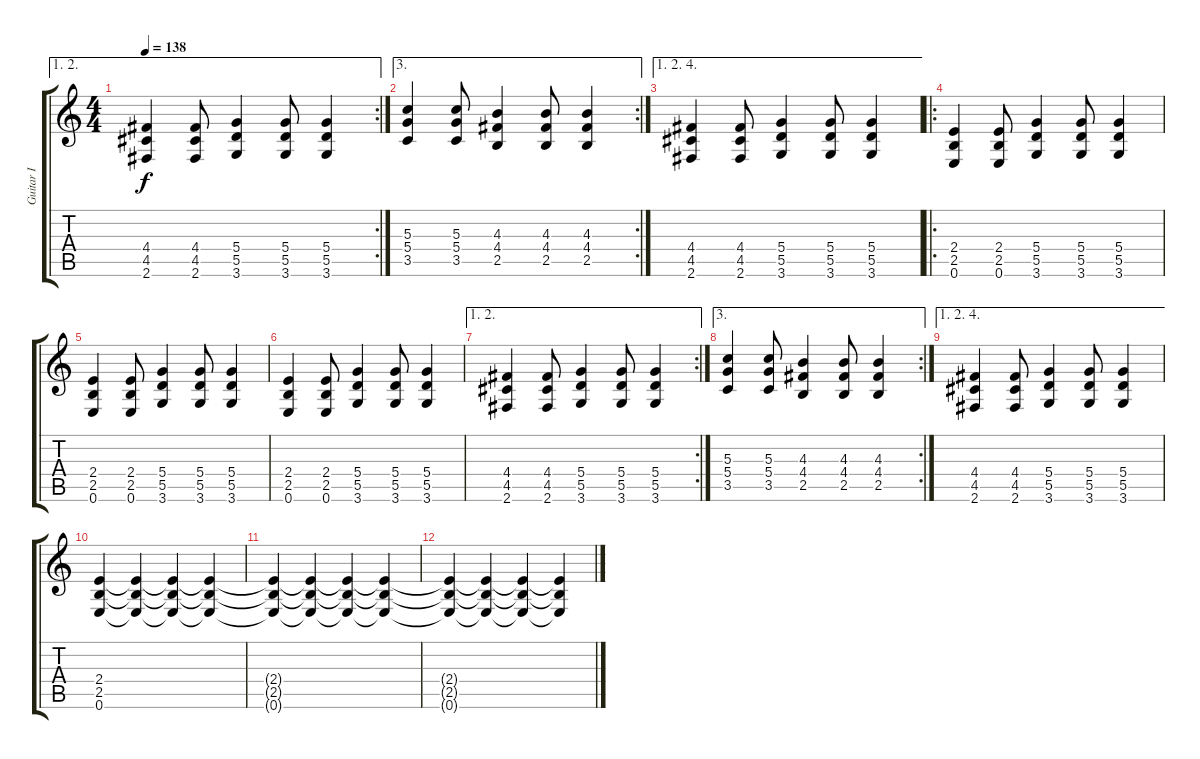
\track ("Guitar I" "Guitar I") {instrument distortionguitar}
\staff {score tabs}
\tuning (E4 B3 G3 D3 A2 E2) {hide}
\ae (1 2)
\rc 2
\ts (4 4)
\tempo 138
\clef g2
\ks c
(4.4 4.5 2.6).4{dy f} (4.4 4.5 2.6).8 (5.4 5.5 3.6).4 (5.4 5.5 3.6).8 (5.4 5.5 3.6).4 |
\ae 3
\rc 2
(5.3 5.4 3.5).4 (5.3 5.4 3.5).8 (4.3 4.4 2.5).4 (4.3 4.4 2.5).8 (4.3 4.4 2.5).4 |
\ae (1 2 4)
(4.4 4.5 2.6).4 (4.4 4.5 2.6).8 (5.4 5.5 3.6).4 (5.4 5.5 3.6).8 (5.4 5.5 3.6).4 |
\ro
(2.4 2.5 0.6).4 (2.4 2.5 0.6).8 (5.4 5.5 3.6).4 (5.4 5.5 3.6).8 (5.4 5.5 3.6).4 |
(2.4 2.5 0.6).4 (2.4 2.5 0.6).8 (5.4 5.5 3.6).4 (5.4 5.5 3.6).8 (5.4 5.5 3.6).4 |
(2.4 2.5 0.6).4 (2.4 2.5 0.6).8 (5.4 5.5 3.6).4 (5.4 5.5 3.6).8 (5.4 5.5 3.6).4 |
\ae (1 2)
\rc 2
(4.4 4.5 2.6).4 (4.4 4.5 2.6).8 (5.4 5.5 3.6).4 (5.4 5.5 3.6).8 (5.4 5.5 3.6).4 |
\ae 3
\rc 2
(5.3 5.4 3.5).4 (5.3 5.4 3.5).8 (4.3 4.4 2.5).4 (4.3 4.4 2.5).8 (4.3 4.4 2.5).4 |
\ae (1 2 4)
(4.4 4.5 2.6).4 (4.4 4.5 2.6).8 (5.4 5.5 3.6).4 (5.4 5.5 3.6).8 (5.4 5.5 3.6).4 |
(2.4 2.5 0.6).4{volume 12} (2.4{t} 2.5{t} 0.6{t}).4{volume 11} (2.4{t} 2.5{t} 0.6{t}).4{volume 10} (2.4{t} 2.5{t} 0.6{t}).4{volume 9} |
(2.4{t} 2.5{t} 0.6{t}).4{volume 8} (2.4{t} 2.5{t} 0.6{t}).4{volume 7} (2.4{t} 2.5{t} 0.6{t}).4{volume 6} (2.4{t} 2.5{t} 0.6{t}).4{volume 5} |
(2.4{t} 2.5{t} 0.6{t}).4{volume 4} (2.4{t} 2.5{t} 0.6{t}).4{volume 3} (2.4{t} 2.5{t} 0.6{t}).4{volume 2} (2.4{t} 2.5{t} 0.6{t}).4{volume 1}
